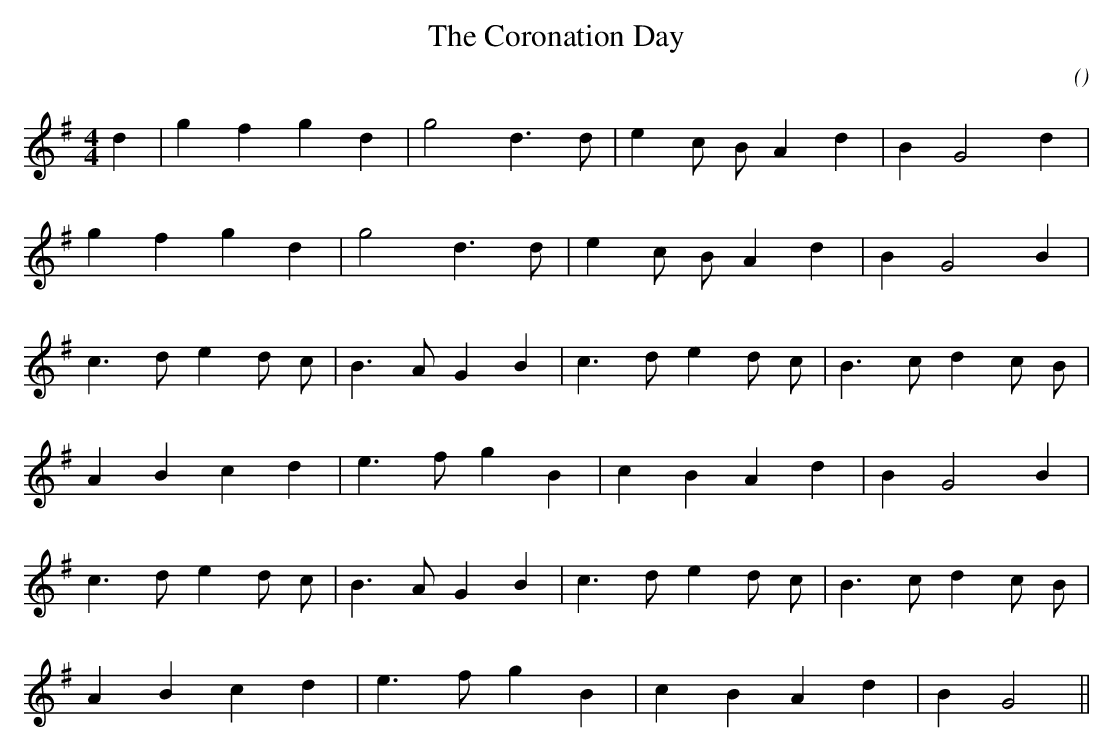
X:1
T: The Coronation Day
C:
O:
M:4/4
K:G
K:G
M:4/4
L:1/16
d4 |g4 f4 g4 d4 |g8 d6 d2 |e4 c2 B2 A4 d4 |B4 G8 d4 |
g4 f4 g4 d4 |g8 d6 d2 |e4 c2 B2 A4 d4 |B4 G8 B4 |
c6 d2 e4 d2 c2 |B6 A2 G4 B4 |c6 d2 e4 d2 c2 |B6 c2 d4 c2 B2 |
A4 B4 c4 d4 |e6 f2 g4 B4 |c4 B4 A4 d4 |B4 G8 B4 |
c6 d2 e4 d2 c2 |B6 A2 G4 B4 |c6 d2 e4 d2 c2 |B6 c2 d4 c2 B2 |
A4 B4 c4 d4 |e6 f2 g4 B4 |c4 B4 A4 d4 |B4 G8 ||
